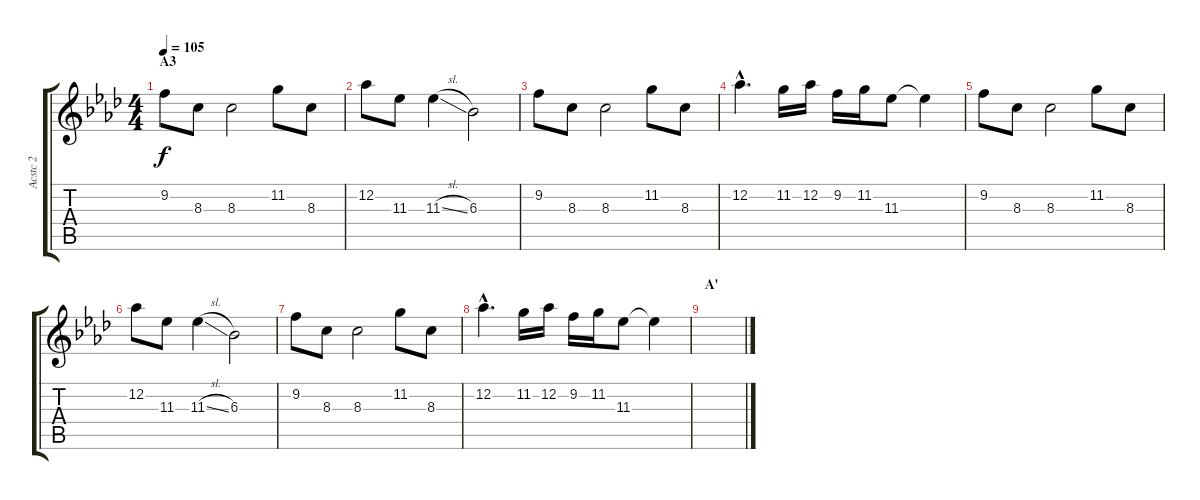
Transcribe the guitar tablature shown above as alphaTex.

\track ("Acstc 2" "Acstc 2") {instrument acousticguitarnylon}
\staff {score tabs}
\tuning (Db4 Ab3 E3 B2 Gb2 Db2) {hide}
\ts (4 4)
\section ("" "A3")
\tempo 105
\clef g2
\ks ab
9.2.8{dy f} 8.3.8 8.3.2 11.2.8 8.3.8 |
12.2.8 11.3.8 11.3{sl}.4 6.3.2 |
9.2.8 8.3.8 8.3.2 11.2.8 8.3.8 |
12.2{hac}.4{d} 11.2.16 12.2.16 9.2.16 11.2.16 11.3.8 11.3{t}.4 |
9.2.8 8.3.8 8.3.2 11.2.8 8.3.8 |
12.2.8 11.3.8 11.3{sl}.4 6.3.2 |
9.2.8 8.3.8 8.3.2 11.2.8 8.3.8 |
12.2{hac}.4{d} 11.2.16 12.2.16 9.2.16 11.2.16 11.3.8 11.3{t}.4 |
\section ("" "A'")
